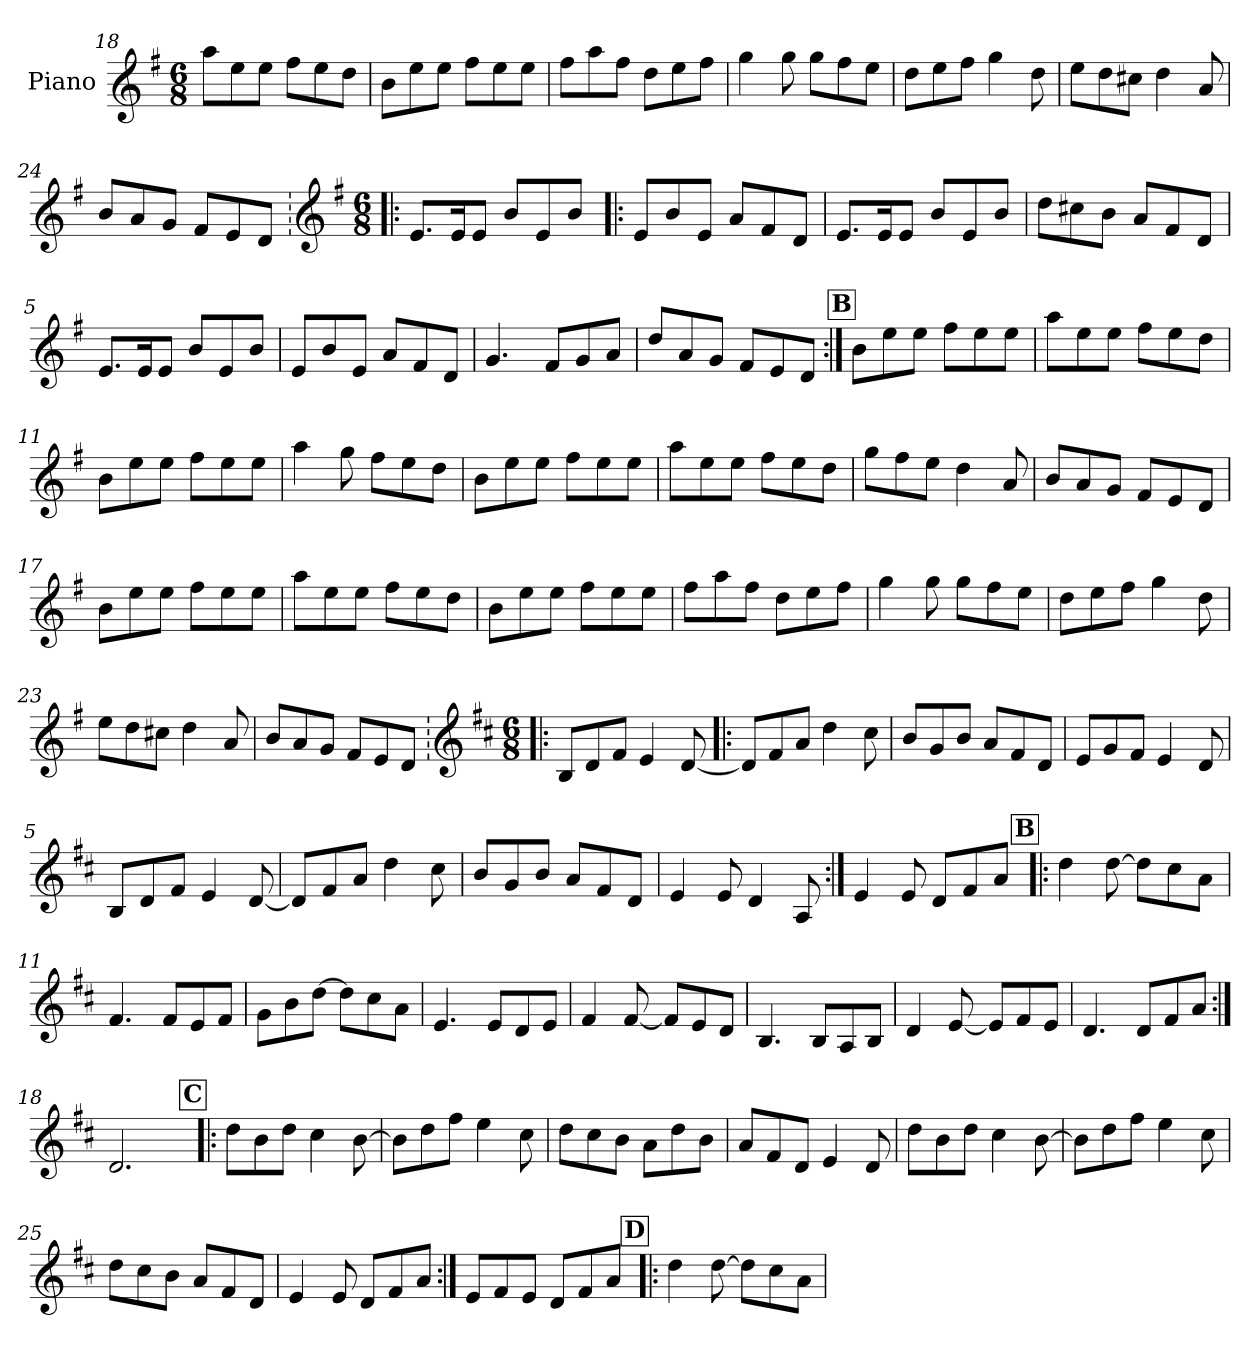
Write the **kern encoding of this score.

**kern
*part1
*staff1
*I"Piano
*I'Pno.
*clefG2
*k[f#]
*M6/8
=18
8aa\L
8ee\
8ee\J
8ff#\L
8ee\
8dd\J
=19
8b\L
8ee\
8ee\J
8ff#\L
8ee\
8ee\J
=20
8ff#\L
8aa\
8ff#\J
8dd\L
8ee\
8ff#\J
!!LO:LB:g=z
=21
4gg\
8gg\
8gg\L
8ff#\
8ee\J
=22
8dd\L
8ee\
8ff#\J
4gg\
8dd\
=23
8ee\L
8dd\
8cc#X\J
4dd\
8a/
=24
8b/L
8a/
8g/J
8f#/L
8e/
8d/J
=1|!:
!!LO:REH:place=s1:a:B:fs=14:t=A
*clefG2
*k[f#]
*M6/8
*MM198
8.e/L
16e/K
8e/J
8b/L
8e/
8b/J
=2
8e/L
8b/
8e/J
8a/L
8f#/
8d/J
=3
8.e/L
16e/K
8e/J
8b/L
8e/
8b/J
=4
8dd\L
8cc#X\
8b\J
8a/L
8f#/
8d/J
!!LO:LB:g=z
=5
8.e/L
16e/K
8e/J
8b/L
8e/
8b/J
=6
8e/L
8b/
8e/J
8a/L
8f#/
8d/J
=7
4.g/
8f#/L
8g/
8a/J
=8
8dd/L
8a/
8g/J
8f#/L
8e/
8d/J
!!LO:LB:g=z
!!LO:REH:place=s1:a:B:fs=14:t=B
=9:|!
8b\L
8ee\
8ee\J
8ff#\L
8ee\
8ee\J
=10
8aa\L
8ee\
8ee\J
8ff#\L
8ee\
8dd\J
=11
8b\L
8ee\
8ee\J
8ff#\L
8ee\
8ee\J
=12
4aa\
8gg\
8ff#\L
8ee\
8dd\J
!!LO:LB:g=z
=13
8b\L
8ee\
8ee\J
8ff#\L
8ee\
8ee\J
=14
8aa\L
8ee\
8ee\J
8ff#\L
8ee\
8dd\J
=15
8gg\L
8ff#\
8ee\J
4dd\
8a/
=16
8b/L
8a/
8g/J
8f#/L
8e/
8d/J
!!LO:LB:g=z
=17
8b\L
8ee\
8ee\J
8ff#\L
8ee\
8ee\J
=18
8aa\L
8ee\
8ee\J
8ff#\L
8ee\
8dd\J
=19
8b\L
8ee\
8ee\J
8ff#\L
8ee\
8ee\J
=20
8ff#\L
8aa\
8ff#\J
8dd\L
8ee\
8ff#\J
!!LO:LB:g=z
=21
4gg\
8gg\
8gg\L
8ff#\
8ee\J
=22
8dd\L
8ee\
8ff#\J
4gg\
8dd\
=23
8ee\L
8dd\
8cc#X\J
4dd\
8a/
=24
8b/L
8a/
8g/J
8f#/L
8e/
8d/J
=1|!:
!!LO:REH:place=s1:a:B:fs=14:t=A
*clefG2
*k[f#c#]
*M6/8
*MM198
8B/L
8d/
8f#/J
4e/
[8d/
=2
8d/L]
8f#/
8a/J
4dd\
8cc#\
=3
8b/L
8g/
8b/J
8a/L
8f#/
8d/J
=4
8e/L
8g/
8f#/J
4e/
8d/
!!LO:LB:g=z
=5
8B/L
8d/
8f#/J
4e/
[8d/
=6
8d/L]
8f#/
8a/J
4dd\
8cc#\
=7
8b/L
8g/
8b/J
8a/L
8f#/
8d/J
=8
4e/
8e/
4d/
8A/
=9:|!
4e/
8e/
8d/L
8f#/
8a/J
!!LO:LB:g=z
!!LO:REH:place=s1:a:B:fs=14:t=B
=10!|:
4dd\
[8dd\
8dd\L]
8cc#\
8a\J
=11
4.f#/
8f#/L
8e/
8f#/J
=12
8g\L
8b\
[8dd\J
8dd\L]
8cc#\
8a\J
=13
4.e/
8e/L
8d/
8e/J
!!LO:LB:g=z
=14
4f#/
[8f#/
8f#/L]
8e/
8d/J
=15
4.B/
8B/L
8A/
8B/J
=16
4d/
[8e/
8e/L]
8f#/
8e/J
=17
4.d/
8d/L
8f#/
8a/J
=18:|!
2.d/
!!LO:LB:g=z
!!LO:REH:place=s1:a:B:fs=14:t=C
=19!|:
8dd\L
8b\
8dd\J
4cc#\
[8b\
=20
8b\L]
8dd\
8ff#\J
4ee\
8cc#\
=21
8dd\L
8cc#\
8b\J
8a\L
8dd\
8b\J
=22
8a/L
8f#/
8d/J
4e/
8d/
!!LO:LB:g=z
=23
8dd\L
8b\
8dd\J
4cc#\
[8b\
=24
8b\L]
8dd\
8ff#\J
4ee\
8cc#\
=25
8dd\L
8cc#\
8b\J
8a/L
8f#/
8d/J
=26
4e/
8e/
8d/L
8f#/
8a/J
=27:|!
8e/L
8f#/
8e/J
8d/L
8f#/
8a/J
!!LO:LB:g=z
!!LO:REH:place=s1:a:B:fs=14:t=D
=28!|:
4dd\
[8dd\
8dd\L]
8cc#\
8a\J
=
*-
